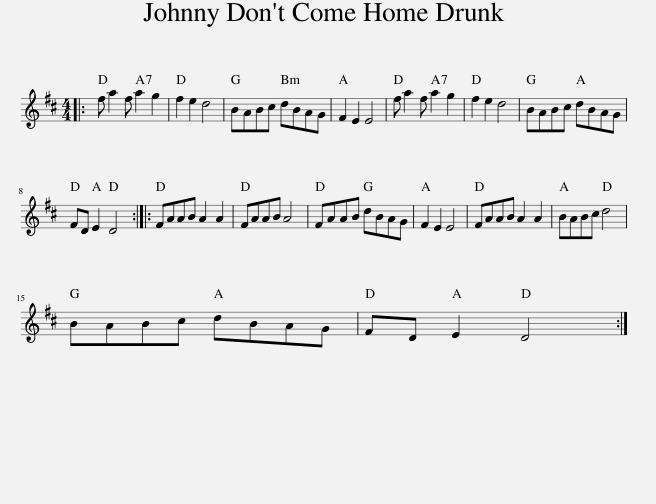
X:1
L:1/8
M:4/4
I:linebreak $
K:D
V:1 treble
V:1
|: f a2 f a2 g2 | f2 e2 d4 | BABc dBAG | F2 E2 E4 | f a2 f a2 g2 | %5
 f2 e2 d4 | BABc dBAG |$ FD E2 D4 :: FAAB A2 A2 | FAAB A4 | %10
 FAAB dBAG | F2 E2 E4 | FAAB A2 A2 | BABc d4 |$ BABc dBAG | %15
 FD E2 D4 :| %16
